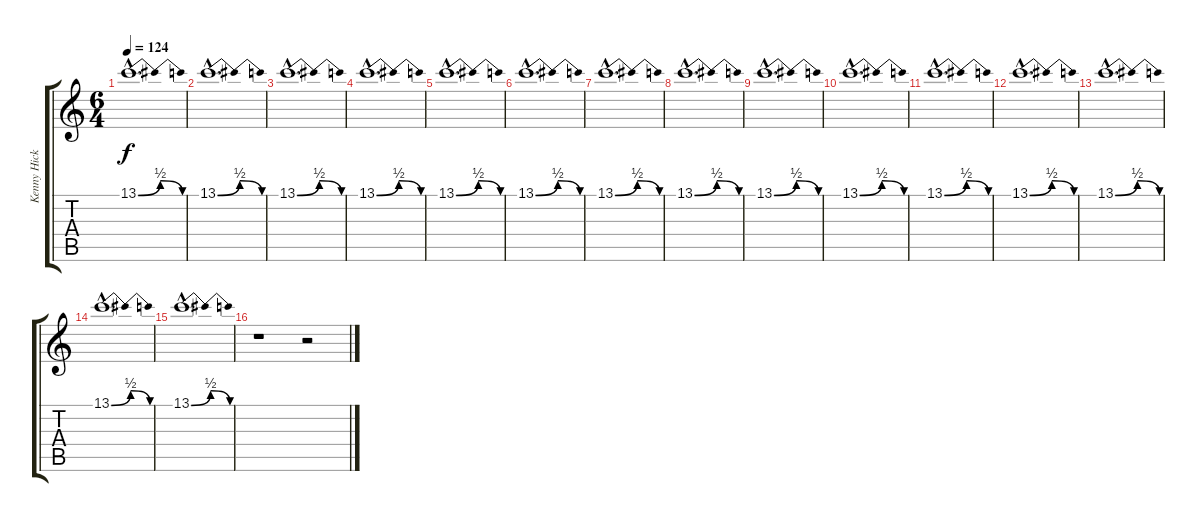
\track ("Kenny Hickey  - Guitar" "Kenny Hick") {instrument distortionguitar}
\staff {score tabs}
\tuning (B3 Gb3 D3 A2 E2 B1) {hide}
\ts (6 4)
\tempo 124
\clef g2
\ks c
13.1{be (bendrelease 0 0 15 2 45 2 60 0) hac}.1{d dy f} |
13.1{be (bendrelease 0 0 15 2 45 2 60 0) hac}.1{d} |
13.1{be (bendrelease 0 0 15 2 45 2 60 0) hac}.1{d} |
13.1{be (bendrelease 0 0 15 2 45 2 60 0) hac}.1{d} |
13.1{be (bendrelease 0 0 15 2 45 2 60 0) hac}.1{d} |
13.1{be (bendrelease 0 0 15 2 45 2 60 0) hac}.1{d} |
13.1{be (bendrelease 0 0 15 2 45 2 60 0) hac}.1{d} |
13.1{be (bendrelease 0 0 15 2 45 2 60 0) hac}.1{d} |
13.1{be (bendrelease 0 0 15 2 45 2 60 0) hac}.1{d} |
13.1{be (bendrelease 0 0 15 2 45 2 60 0) hac}.1{d} |
13.1{be (bendrelease 0 0 15 2 45 2 60 0) hac}.1{d} |
13.1{be (bendrelease 0 0 15 2 45 2 60 0) hac}.1{d} |
13.1{be (bendrelease 0 0 15 2 45 2 60 0) hac}.1{d} |
13.1{be (bendrelease 0 0 15 2 45 2 60 0) hac}.1{d} |
13.1{be (bendrelease 0 0 15 2 45 2 60 0) hac}.1{d} |
r.1 r.2
